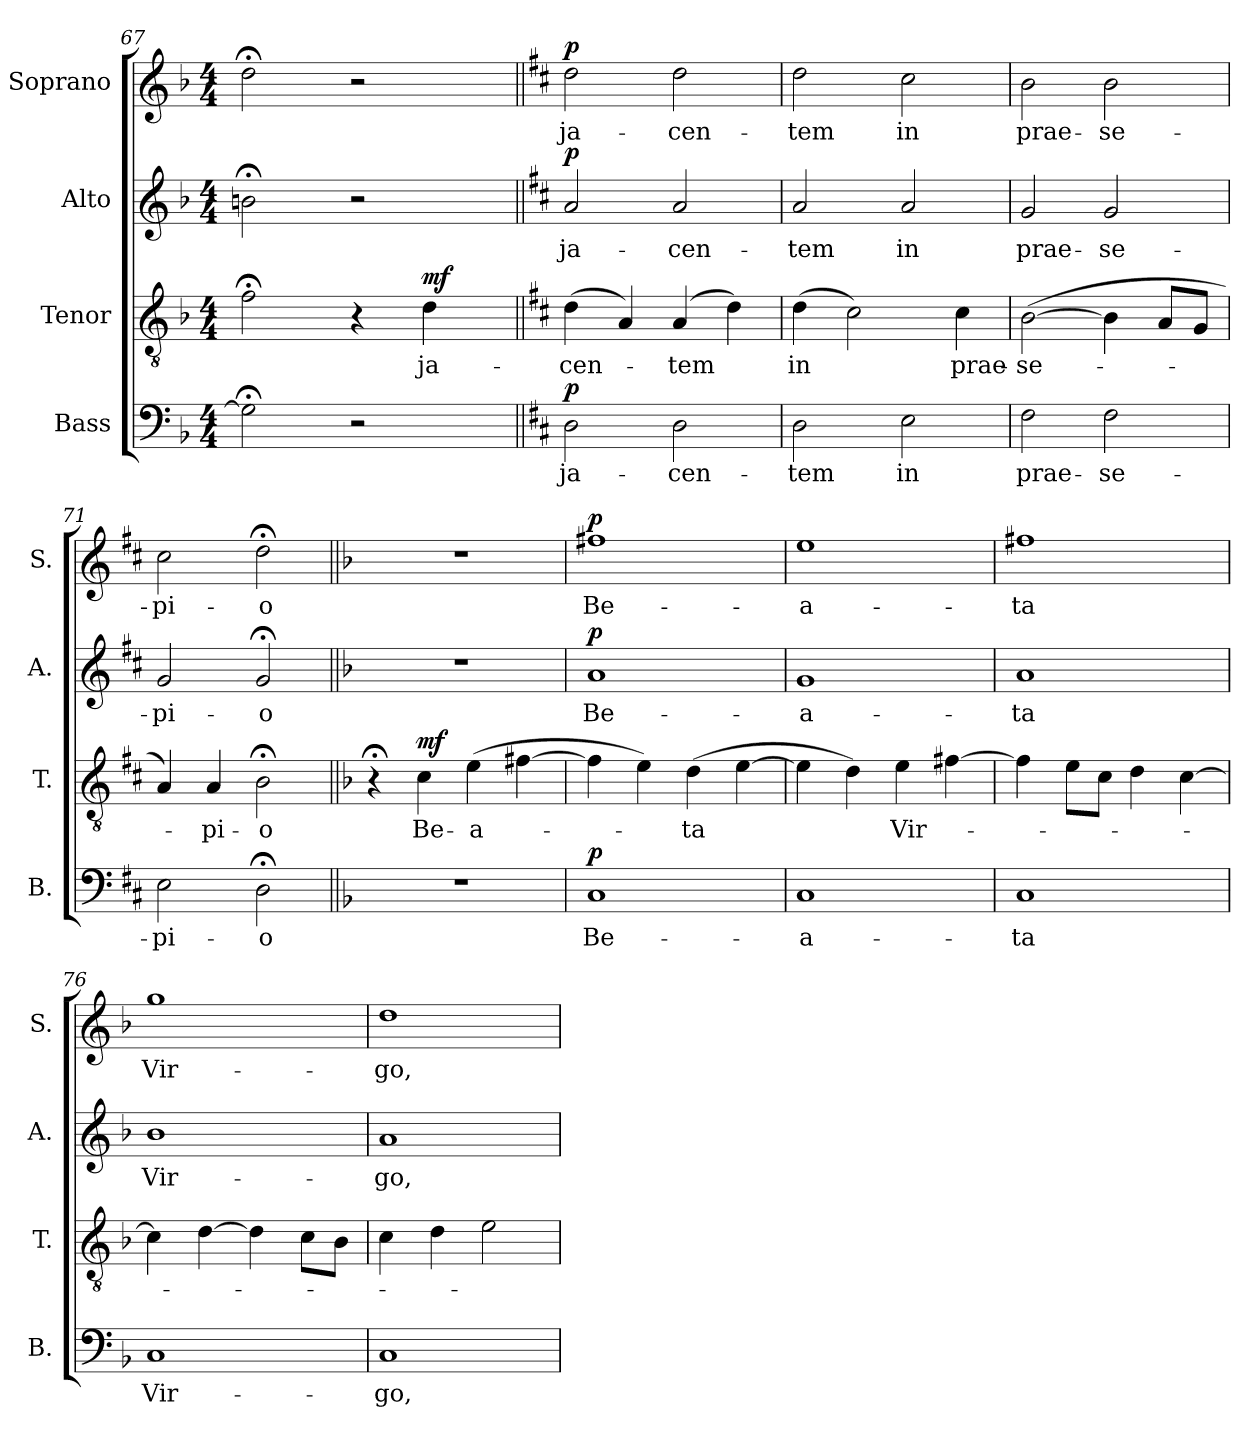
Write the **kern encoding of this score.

**kern	**text	**dynam	**kern	**text	**dynam	**kern	**text	**dynam	**kern	**text	**dynam
*part4	*part4	*part4	*part3	*part3	*part3	*part2	*part2	*part2	*part1	*part1	*part1
*staff4	*staff4	*staff4	*staff3	*staff3	*staff3	*staff2	*staff2	*staff2	*staff1	*staff1	*staff1
*I"Bass	*	*	*I"Tenor	*	*	*I"Alto	*	*	*I"Soprano	*	*
*I'B.	*	*	*I'T.	*	*	*I'A.	*	*	*I'S.	*	*
*clefF4	*	*	*clefGv2	*	*	*clefG2	*	*	*clefG2	*	*
*	*	*	*ITrd7c12	*	*	*	*	*	*	*	*
*k[b-]	*	*	*k[b-]	*	*	*k[b-]	*	*	*k[b-]	*	*
*F:	*	*	*F:	*	*	*F:	*	*	*F:	*	*
*M4/4	*	*	*M4/4	*	*	*M4/4	*	*	*M4/4	*	*
=67	=67	=67	=67	=67	=67	=67	=67	=67	=67	=67	=67
*	*	*	*	*	*	*	*	*	*^	*	*
2G;i\]	.	.	2F;i\	.	.	2bn;i\	.	.	2dd;i\	8ryy	.	.
.	.	.	.	.	.	.	.	.	.	256.ryy	.	.
*	*	*	*	*	*	*	*	*	*MM60	*	*	*
.	.	.	.	.	.	.	.	.	.	2ryy	.	.
2r	.	.	4r	.	.	2r	.	.	2r	.	.	.
.	.	.	.	.	.	.	.	.	.	4ryy	.	.
!	!	!	!	!LO:LY:b:color=#000000	!	!	!	!	!	!	!	!
.	.	.	4Di\	ja-	mf	.	.	.	.	.	.	.
.	.	.	.	.	.	.	.	.	.	16ryy	.	.
.	.	.	.	.	.	.	.	.	.	32ryy	.	.
.	.	.	.	.	.	.	.	.	.	64ryy	.	.
.	.	.	.	.	.	.	.	.	.	128ryy	.	.
.	.	.	.	.	.	.	.	.	.	512ryy	.	.
*	*	*	*	*	*	*	*	*	*v	*v	*	*
!!LO:PB:g=z
=68||	=68||	=68||	=68||	=68||	=68||	=68||	=68||	=68||	=68||	=68||	=68||
*k[f#c#]	*	*	*k[f#c#]	*	*	*k[f#c#]	*	*	*k[f#c#]	*	*
*D:	*	*	*D:	*	*	*D:	*	*	*D:	*	*
*	*	*	*	*	*	*	*	*	*^	*	*
!	!LO:LY:b:color=#000000	!	!	!	!	!	!	!	!	!	!	!
*	*	*	*	*	*	*	*	*	*v	*v	*	*
*	*	*	*	*	*	*	*	*	*^	*	*
!	!	!	!	!LO:LY:b:color=#000000	!	!	!	!	!	!	!	!
*	*	*	*	*	*	*	*	*	*v	*v	*	*
*	*	*	*	*	*	*	*	*	*^	*	*
!	!	!	!	!	!	!	!LO:LY:b:color=#000000	!	!	!	!	!
*	*	*	*	*	*	*	*	*	*v	*v	*	*
*	*	*	*	*	*	*	*	*	*^	*	*
!	!	!	!	!	!	!	!	!	!	!	!LO:LY:b:color=#000000	!
*	*	*	*	*	*	*	*	*	*v	*v	*	*
2Di\	ja-	p	(4Di\	-cen-	.	2ai/	ja-	p	2ddi\	ja-	p
.	.	.	4AAi/)	.	.	.	.	.	.	.	.
!	!LO:LY:b:color=#000000	!	!	!	!	!	!	!	!	!	!
!	!	!	!	!LO:LY:b:color=#000000	!	!	!	!	!	!	!
!	!	!	!	!	!	!	!LO:LY:b:color=#000000	!	!	!	!
!	!	!	!	!	!	!	!	!	!	!LO:LY:b:color=#000000	!
2Di\	-cen-	.	(4AAi/	-tem	.	2ai/	-cen-	.	2ddi\	-cen-	.
.	.	.	4Di\)	.	.	.	.	.	.	.	.
=69	=69	=69	=69	=69	=69	=69	=69	=69	=69	=69	=69
!	!LO:LY:b:color=#000000	!	!	!	!	!	!	!	!	!	!
!	!	!	!	!LO:LY:b:color=#000000	!	!	!	!	!	!	!
!	!	!	!	!	!	!	!LO:LY:b:color=#000000	!	!	!	!
!	!	!	!	!	!	!	!	!	!	!LO:LY:b:color=#000000	!
2Di\	-tem	.	(4Di\	in	.	2ai/	-tem	.	2ddi\	-tem	.
.	.	.	2C#i\)	.	.	.	.	.	.	.	.
!	!LO:LY:b:color=#000000	!	!	!	!	!	!	!	!	!	!
!	!	!	!	!	!	!	!LO:LY:b:color=#000000	!	!	!	!
!	!	!	!	!	!	!	!	!	!	!LO:LY:b:color=#000000	!
2Ei\	in	.	.	.	.	2ai/	in	.	2cc#i\	in	.
!	!	!	!	!LO:LY:b:color=#000000	!	!	!	!	!	!	!
.	.	.	4C#i\	prae-	.	.	.	.	.	.	.
=70	=70	=70	=70	=70	=70	=70	=70	=70	=70	=70	=70
!	!LO:LY:b:color=#000000	!	!	!	!	!	!	!	!	!	!
!	!	!	!	!LO:LY:b:color=#000000	!	!	!	!	!	!	!
!	!	!	!	!	!	!	!LO:LY:b:color=#000000	!	!	!	!
!	!	!	!	!	!	!	!	!	!	!LO:LY:b:color=#000000	!
2F#i\	prae-	.	([>2BBi\	-se-	.	2gi/	prae-	.	2bi\	prae-	.
!	!LO:LY:b:color=#000000	!	!	!	!	!	!	!	!	!	!
!	!	!	!	!	!	!	!LO:LY:b:color=#000000	!	!	!	!
!	!	!	!	!	!	!	!	!	!	!LO:LY:b:color=#000000	!
2F#i\	-se-	.	4BBi\]	.	.	2gi/	-se-	.	2bi\	-se-	.
.	.	.	8AAi/L	.	.	.	.	.	.	.	.
.	.	.	8GGi/J	.	.	.	.	.	.	.	.
=71	=71	=71	=71	=71	=71	=71	=71	=71	=71	=71	=71
!	!LO:LY:b:color=#000000	!	!	!	!	!	!	!	!	!	!
!	!	!	!	!	!	!	!LO:LY:b:color=#000000	!	!	!	!
!	!	!	!	!	!	!	!	!	!	!LO:LY:b:color=#000000	!
2Ei\	-pi-	.	4AAi/)	.	.	2gi/	-pi-	.	2cc#i\	-pi-	.
!	!	!	!	!LO:LY:b:color=#000000	!	!	!	!	!	!	!
.	.	.	4AAi/	-pi-	.	.	.	.	.	.	.
!	!LO:LY:b:color=#000000	!	!	!	!	!	!	!	!	!	!
!	!	!	!	!LO:LY:b:color=#000000	!	!	!	!	!	!	!
!	!	!	!	!	!	!	!LO:LY:b:color=#000000	!	!	!	!
!	!	!	!	!	!	!	!	!	!	!LO:LY:b:color=#000000	!
2D;i\	-o	.	2BB;i\	-o	.	2g;i/	-o	.	2dd;i\	-o	.
=72||	=72||	=72||	=72||	=72||	=72||	=72||	=72||	=72||	=72||	=72||	=72||
*k[b-]	*	*	*k[b-]	*	*	*k[b-]	*	*	*k[b-]	*	*
*F:	*	*	*F:	*	*	*F:	*	*	*F:	*	*
1r	.	.	4r;	.	.	1r	.	.	1r	.	.
!	!	!	!	!LO:LY:b:color=#000000	!	!	!	!	!	!	!
.	.	.	4Ci\	Be-	mf	.	.	.	.	.	.
!	!	!	!	!LO:LY:b:color=#000000	!	!	!	!	!	!	!
.	.	.	(4Ei\	-a-	.	.	.	.	.	.	.
.	.	.	[>4F#Xi\	.	.	.	.	.	.	.	.
=73	=73	=73	=73	=73	=73	=73	=73	=73	=73	=73	=73
!	!LO:LY:b:color=#000000	!	!	!	!	!	!	!	!	!	!
!	!	!	!	!	!	!	!LO:LY:b:color=#000000	!	!	!	!
!	!	!	!	!	!	!	!	!	!	!LO:LY:b:color=#000000	!
1Ci	Be-	p	4F#i\]	.	.	1ai	Be-	p	1ff#Xi	Be-	p
.	.	.	4Ei\)	.	.	.	.	.	.	.	.
!	!	!	!	!LO:LY:b:color=#000000	!	!	!	!	!	!	!
.	.	.	(4Di\	-ta	.	.	.	.	.	.	.
.	.	.	[>4Ei\	.	.	.	.	.	.	.	.
=74	=74	=74	=74	=74	=74	=74	=74	=74	=74	=74	=74
!	!LO:LY:b:color=#000000	!	!	!	!	!	!	!	!	!	!
!	!	!	!	!	!	!	!LO:LY:b:color=#000000	!	!	!	!
!	!	!	!	!	!	!	!	!	!	!LO:LY:b:color=#000000	!
1Ci	-a-	.	4Ei\]	.	.	1gi	-a-	.	1eei	-a-	.
.	.	.	4Di\)	.	.	.	.	.	.	.	.
!	!	!	!	!LO:LY:b:color=#000000	!	!	!	!	!	!	!
.	.	.	4Ei\	Vir-	.	.	.	.	.	.	.
.	.	.	[>4F#Xi\	.	.	.	.	.	.	.	.
!!LO:LB:g=z
=75	=75	=75	=75	=75	=75	=75	=75	=75	=75	=75	=75
!	!LO:LY:b:color=#000000	!	!	!	!	!	!	!	!	!	!
!	!	!	!	!	!	!	!LO:LY:b:color=#000000	!	!	!	!
!	!	!	!	!	!	!	!	!	!	!LO:LY:b:color=#000000	!
1Ci	-ta	.	4F#i\]	.	.	1ai	-ta	.	1ff#Xi	-ta	.
.	.	.	8Ei\L	.	.	.	.	.	.	.	.
.	.	.	8Ci\J	.	.	.	.	.	.	.	.
.	.	.	4Di\	.	.	.	.	.	.	.	.
.	.	.	[>4Ci\	.	.	.	.	.	.	.	.
=76	=76	=76	=76	=76	=76	=76	=76	=76	=76	=76	=76
!	!LO:LY:b:color=#000000	!	!	!	!	!	!	!	!	!	!
!	!	!	!	!	!	!	!LO:LY:b:color=#000000	!	!	!	!
!	!	!	!	!	!	!	!	!	!	!LO:LY:b:color=#000000	!
1Ci	Vir-	.	4Ci\]	.	.	1b-i	Vir-	.	1ggi	Vir-	.
.	.	.	[>4Di\	.	.	.	.	.	.	.	.
.	.	.	4Di\]	.	.	.	.	.	.	.	.
.	.	.	8Ci\L	.	.	.	.	.	.	.	.
.	.	.	8BB-i\J	.	.	.	.	.	.	.	.
=77	=77	=77	=77	=77	=77	=77	=77	=77	=77	=77	=77
!	!LO:LY:b:color=#000000	!	!	!	!	!	!	!	!	!	!
!	!	!	!	!	!	!	!LO:LY:b:color=#000000	!	!	!	!
!	!	!	!	!	!	!	!	!	!	!LO:LY:b:color=#000000	!
1Ci	-go,	.	4Ci\	.	.	1ai	-go,	.	1ddi	-go,	.
.	.	.	4Di\	.	.	.	.	.	.	.	.
.	.	.	2Ei\	.	.	.	.	.	.	.	.
=	=	=	=	=	=	=	=	=	=	=	=
*-	*-	*-	*-	*-	*-	*-	*-	*-	*-	*-	*-
